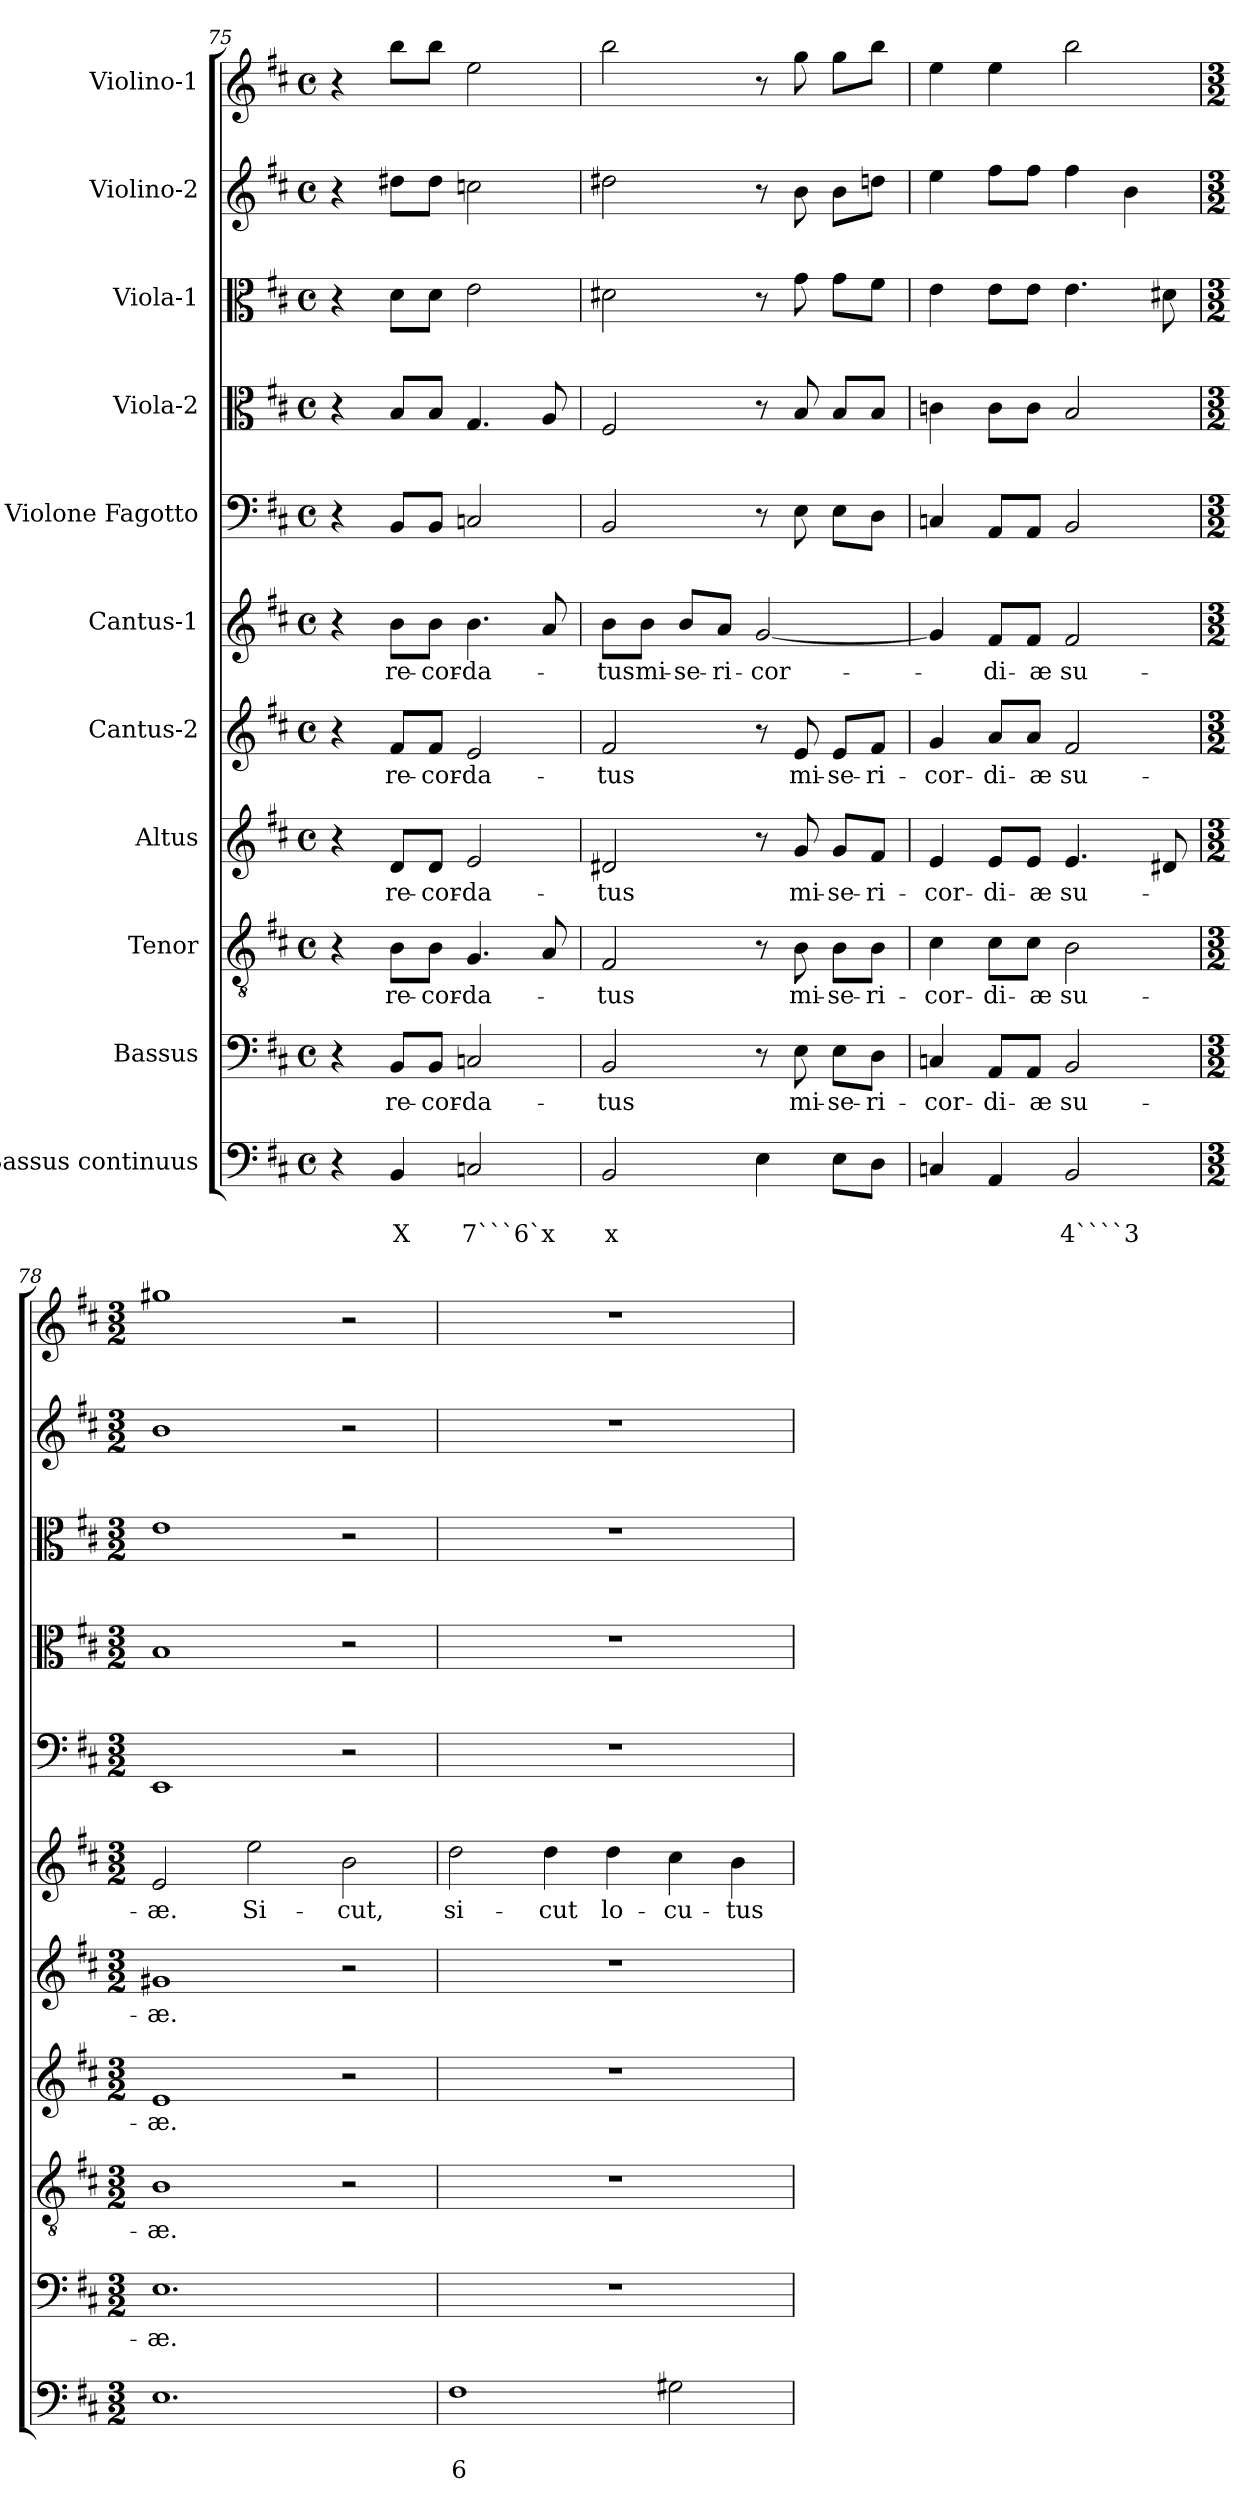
**kern	**text	**text	**kern	**text	**kern	**text	**kern	**text	**kern	**text	**kern	**text	**kern	**kern	**kern	**kern	**kern
*part11	*part11	*part11	*part10	*part10	*part9	*part9	*part8	*part8	*part7	*part7	*part6	*part6	*part5	*part4	*part3	*part2	*part1
*staff11	*staff11	*staff11	*staff10	*staff10	*staff9	*staff9	*staff8	*staff8	*staff7	*staff7	*staff6	*staff6	*staff5	*staff4	*staff3	*staff2	*staff1
*I"Bassus continuus	*	*	*I"Bassus	*	*I"Tenor	*	*I"Altus	*	*I"Cantus-2	*	*I"Cantus-1	*	*I"Violone Fagotto	*I"Viola-2	*I"Viola-1	*I"Violino-2	*I"Violino-1
*clefF4	*	*	*clefF4	*	*clefGv2	*	*clefG2	*	*clefG2	*	*clefG2	*	*clefF4	*clefC3	*clefC3	*clefG2	*clefG2
*k[f#c#]	*	*	*k[f#c#]	*	*k[f#c#]	*	*k[f#c#]	*	*k[f#c#]	*	*k[f#c#]	*	*k[f#c#]	*k[f#c#]	*k[f#c#]	*k[f#c#]	*k[f#c#]
*D:	*	*	*D:	*	*D:	*	*D:	*	*D:	*	*D:	*	*D:	*D:	*D:	*D:	*D:
*M4/4	*	*	*M4/4	*	*M4/4	*	*M4/4	*	*M4/4	*	*M4/4	*	*M4/4	*M4/4	*M4/4	*M4/4	*M4/4
*met(c)	*	*	*met(c)	*	*met(c)	*	*met(c)	*	*met(c)	*	*met(c)	*	*met(c)	*met(c)	*met(c)	*met(c)	*met(c)
=75	=75	=75	=75	=75	=75	=75	=75	=75	=75	=75	=75	=75	=75	=75	=75	=75	=75
4r	.	.	4r	.	4r	.	4r	.	4r	.	4r	.	4r	4r	4r	4r	4r
!	!	!LO:LY:b	!	!LO:LY:b	!	!LO:LY:b	!	!LO:LY:b	!	!LO:LY:b	!	!LO:LY:b	!	!	!	!	!
4BB/	.	X	8BB/L	re-	8B\L	re-	8d/L	re-	8f#/L	re-	8b\L	re-	8BB/L	8B/L	8d\L	8dd#X\L	8bb\L
!	!	!	!	!LO:LY:b	!	!LO:LY:b	!	!LO:LY:b	!	!LO:LY:b	!	!LO:LY:b	!	!	!	!	!
.	.	.	8BB/J	-cor-	8B\J	-cor-	8d/J	-cor-	8f#/J	-cor-	8b\J	-cor-	8BB/J	8B/J	8d\J	8dd#\J	8bb\J
!	!	!LO:LY:b	!	!LO:LY:b	!	!LO:LY:b	!	!LO:LY:b	!	!LO:LY:b	!	!LO:LY:b	!	!	!	!	!
2Cn/	.	7```6`x	2Cn/	-da-	4.G/	-da-	2e/	-da-	2e/	-da-	4.b\	-da-	2Cn/	4.G/	2e\	2ccn\	2ee\
.	.	.	.	.	8A/	.	.	.	.	.	8a/	.	.	8A/	.	.	.
=76	=76	=76	=76	=76	=76	=76	=76	=76	=76	=76	=76	=76	=76	=76	=76	=76	=76
!	!	!LO:LY:b	!	!LO:LY:b	!	!LO:LY:b	!	!LO:LY:b	!	!LO:LY:b	!	!LO:LY:b	!	!	!	!	!
2BB/	.	x	2BB/	-tus	2F#/	-tus	2d#X/	-tus	2f#/	-tus	8b\L	-tus	2BB/	2F#/	2d#X\	2dd#X\	2bb\
!	!	!	!	!	!	!	!	!	!	!	!	!LO:LY:b	!	!	!	!	!
.	.	.	.	.	.	.	.	.	.	.	8b\J	mi-	.	.	.	.	.
!	!	!	!	!	!	!	!	!	!	!	!	!LO:LY:b	!	!	!	!	!
.	.	.	.	.	.	.	.	.	.	.	8b/L	-se-	.	.	.	.	.
!	!	!	!	!	!	!	!	!	!	!	!	!LO:LY:b	!	!	!	!	!
.	.	.	.	.	.	.	.	.	.	.	8a/J	-ri-	.	.	.	.	.
!	!	!	!	!	!	!	!	!	!	!	!	!LO:LY:b	!	!	!	!	!
4E\	.	.	8r	.	8r	.	8r	.	8r	.	[2g/	-cor-	8r	8r	8r	8r	8r
!	!	!	!	!LO:LY:b	!	!LO:LY:b	!	!LO:LY:b	!	!LO:LY:b	!	!	!	!	!	!	!
.	.	.	8E\	mi-	8B\	mi-	8g/	mi-	8e/	mi-	.	.	8E\	8B/	8g\	8b\	8gg\
!	!	!	!	!LO:LY:b	!	!LO:LY:b	!	!LO:LY:b	!	!LO:LY:b	!	!	!	!	!	!	!
8E\L	.	.	8E\L	-se-	8B\L	-se-	8g/L	-se-	8e/L	-se-	.	.	8E\L	8B/L	8g\L	8b\L	8gg\L
!	!	!	!	!LO:LY:b	!	!LO:LY:b	!	!LO:LY:b	!	!LO:LY:b	!	!	!	!	!	!	!
8D\J	.	.	8D\J	-ri-	8B\J	-ri-	8f#/J	-ri-	8f#/J	-ri-	.	.	8D\J	8B/J	8f#\J	8ddn\J	8bb\J
=77	=77	=77	=77	=77	=77	=77	=77	=77	=77	=77	=77	=77	=77	=77	=77	=77	=77
!	!	!	!	!LO:LY:b	!	!LO:LY:b	!	!LO:LY:b	!	!LO:LY:b	!	!	!	!	!	!	!
4Cn/	.	.	4Cn/	-cor-	4c#\	-cor-	4e/	-cor-	4g/	-cor-	4g/]	.	4Cn/	4cn\	4e\	4ee\	4ee\
!	!	!	!	!LO:LY:b	!	!LO:LY:b	!	!LO:LY:b	!	!LO:LY:b	!	!LO:LY:b	!	!	!	!	!
4AA/	.	.	8AA/L	-di-	8c#\L	-di-	8e/L	-di-	8a/L	-di-	8f#/L	-di-	8AA/L	8c\L	8e\L	8ff#\L	4ee\
!	!	!	!	!LO:LY:b	!	!LO:LY:b	!	!LO:LY:b	!	!LO:LY:b	!	!LO:LY:b	!	!	!	!	!
.	.	.	8AA/J	-æ	8c#\J	-æ	8e/J	-æ	8a/J	-æ	8f#/J	-æ	8AA/J	8c\J	8e\J	8ff#\J	.
!	!	!LO:LY:b	!	!LO:LY:b	!	!LO:LY:b	!	!LO:LY:b	!	!LO:LY:b	!	!LO:LY:b	!	!	!	!	!
2BB/	.	4````3	2BB/	su-	2B\	su-	4.e/	su-	2f#/	su-	2f#/	su-	2BB/	2B/	4.e\	4ff#\	2bb\
.	.	.	.	.	.	.	.	.	.	.	.	.	.	.	.	4b\	.
.	.	.	.	.	.	.	8d#X/	.	.	.	.	.	.	.	8d#X\	.	.
!!LO:PB:g=z
=78	=78	=78	=78	=78	=78	=78	=78	=78	=78	=78	=78	=78	=78	=78	=78	=78	=78
*M3/2	*	*	*M3/2	*	*M3/2	*	*M3/2	*	*M3/2	*	*M3/2	*	*M3/2	*M3/2	*M3/2	*M3/2	*M3/2
!	!	!	!	!LO:LY:b	!	!LO:LY:b	!	!LO:LY:b	!	!LO:LY:b	!	!LO:LY:b	!	!	!	!	!
1.E	.	.	1.E	-æ.	1B	-æ.	1e	-æ.	1g#X	-æ.	2e/	-æ.	1EE	1B	1e	1b	1gg#X
!	!	!	!	!	!	!	!	!	!	!	!	!LO:LY:b	!	!	!	!	!
.	.	.	.	.	.	.	.	.	.	.	2ee\	Si-	.	.	.	.	.
!	!	!	!	!	!	!	!	!	!	!	!	!LO:LY:b	!	!	!	!	!
.	.	.	.	.	2r	.	2r	.	2r	.	2b\	-cut,	2r	2r	2r	2r	2r
=79	=79	=79	=79	=79	=79	=79	=79	=79	=79	=79	=79	=79	=79	=79	=79	=79	=79
!	!	!LO:LY:b	!	!	!	!	!	!	!	!	!	!LO:LY:b	!	!	!	!	!
1F#	.	6	1.r	.	1.r	.	1.r	.	1.r	.	2dd\	si-	1.r	1.r	1.r	1.r	1.r
!	!	!	!	!	!	!	!	!	!	!	!	!LO:LY:b	!	!	!	!	!
.	.	.	.	.	.	.	.	.	.	.	4dd\	-cut	.	.	.	.	.
!	!	!	!	!	!	!	!	!	!	!	!	!LO:LY:b	!	!	!	!	!
.	.	.	.	.	.	.	.	.	.	.	4dd\	lo-	.	.	.	.	.
!	!	!	!	!	!	!	!	!	!	!	!	!LO:LY:b	!	!	!	!	!
2G#X\	.	.	.	.	.	.	.	.	.	.	4cc#\	-cu-	.	.	.	.	.
!	!	!	!	!	!	!	!	!	!	!	!	!LO:LY:b	!	!	!	!	!
.	.	.	.	.	.	.	.	.	.	.	4b\	-tus	.	.	.	.	.
=	=	=	=	=	=	=	=	=	=	=	=	=	=	=	=	=	=
*-	*-	*-	*-	*-	*-	*-	*-	*-	*-	*-	*-	*-	*-	*-	*-	*-	*-
